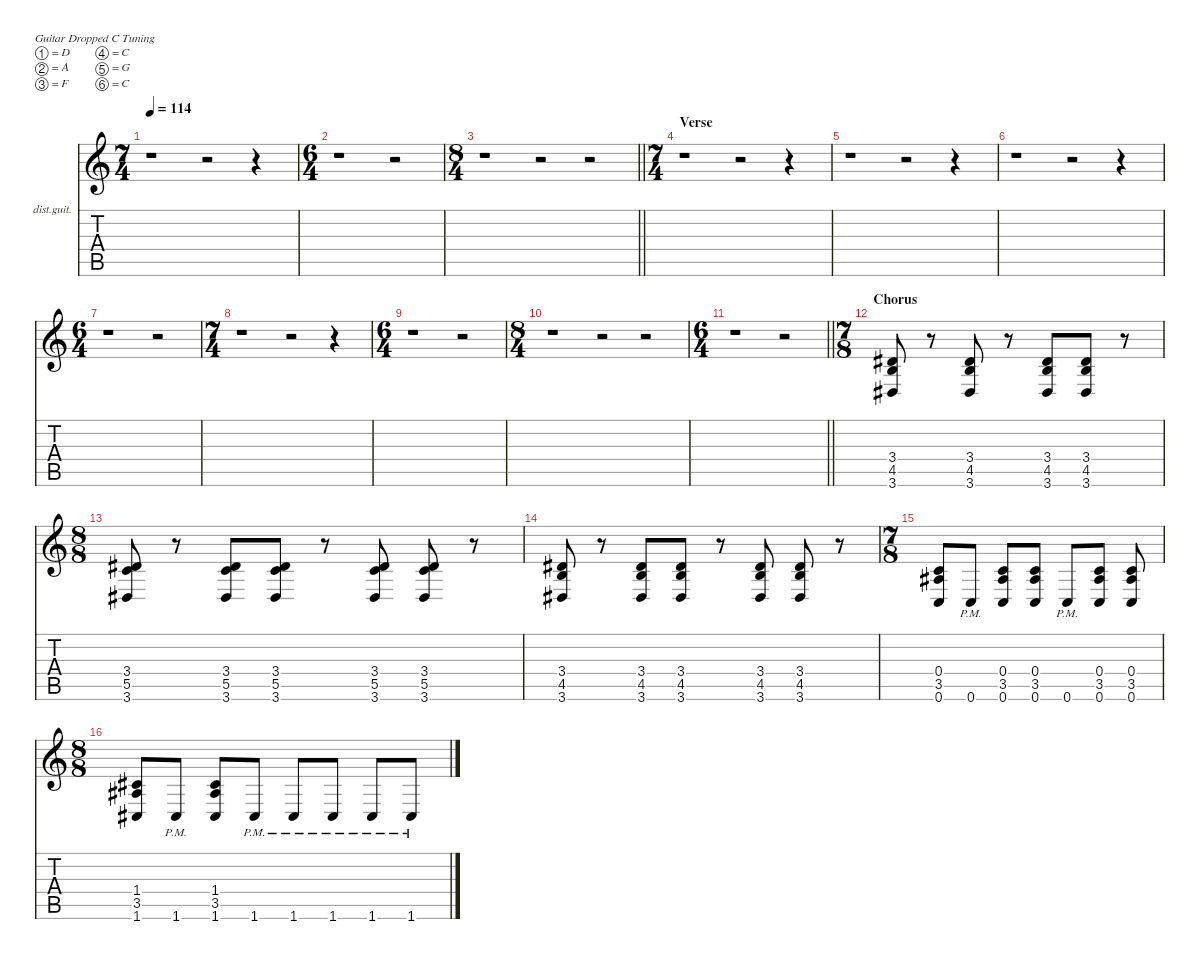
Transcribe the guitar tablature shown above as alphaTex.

\defaultSystemsLayout 4
\hideDynamics
\bracketExtendMode nobrackets
\firstSystemTrackNameOrientation horizontal
\otherSystemsTrackNameOrientation horizontal
\track ("GTR Disto" "dist.guit.") {instrument distortionguitar}
\staff {score tabs}
\tuning (D4 A3 F3 C3 G2 C2)
\ts (7 4)
\tempo 114
\clef g2
\ks c
r.1{dy f} r.2 r.4 |
\ts (6 4)
\beaming (8 2 2 2 6)
r.1 r.2 |
\ts (8 4)
\beaming (8 2 2 2 10)
\barLineRight lightlight
r.1 r.2 r.2 |
\ts (7 4)
\beaming (8 2 2 2 8)
\section ("" "Verse")
r.1 r.2 r.4 |
r.1 r.2 r.4 |
r.1 r.2 r.4 |
\ts (6 4)
\beaming (8 2 2 2 6)
r.1 r.2 |
\ts (7 4)
\beaming (8 2 2 2 8)
r.1 r.2 r.4 |
\ts (6 4)
\beaming (8 2 2 2 6)
r.1 r.2 |
\ts (8 4)
\beaming (8 2 2 2 10)
r.1 r.2 r.2 |
\ts (6 4)
\beaming (8 2 2 2 6)
\barLineRight lightlight
r.1 r.2 |
\ts (7 8)
\beaming (8 2 2 2 2)
\section ("" "Chorus")
(3.4{acc #} 4.5 3.6{acc #}).8 r.8 (3.4{acc #} 4.5 3.6{acc #}).8 r.8 (3.4{acc #} 4.5 3.6{acc #}).8 (3.4{acc #} 4.5 3.6{acc #}).8 r.8 |
\ts (8 8)
\beaming (8 2 2 2 2)
(3.4{acc #} 5.5 3.6{acc #}).8 r.8 (3.4{acc #} 5.5 3.6{acc #}).8 (3.4{acc #} 5.5 3.6{acc #}).8 r.8 (3.4{acc #} 5.5 3.6{acc #}).8 (3.4{acc #} 5.5 3.6{acc #}).8 r.8 |
(3.4{acc #} 4.5 3.6{acc #}).8 r.8 (3.4{acc #} 4.5 3.6{acc #}).8 (3.4{acc #} 4.5 3.6{acc #}).8 r.8 (3.4{acc #} 4.5 3.6{acc #}).8 (3.4{acc #} 4.5 3.6{acc #}).8 r.8 |
\ts (7 8)
\beaming (8 2 2 2 2)
(0.4 3.5{acc #} 0.6).8 0.6{pm}.8 (0.4 3.5{acc #} 0.6).8 (0.4 3.5{acc #} 0.6).8 0.6{pm}.8 (0.4 3.5{acc #} 0.6).8 (0.4 3.5{acc #} 0.6).8 |
\ts (8 8)
\beaming (8 2 2 2 2)
(1.4{acc #} 3.5{acc #} 1.6{acc #}).8 1.6{pm acc #}.8 (1.4{acc #} 3.5{acc #} 1.6{acc #}).8 1.6{pm acc #}.8 1.6{pm acc #}.8 1.6{pm acc #}.8 1.6{pm acc #}.8 1.6{pm acc #}.8
